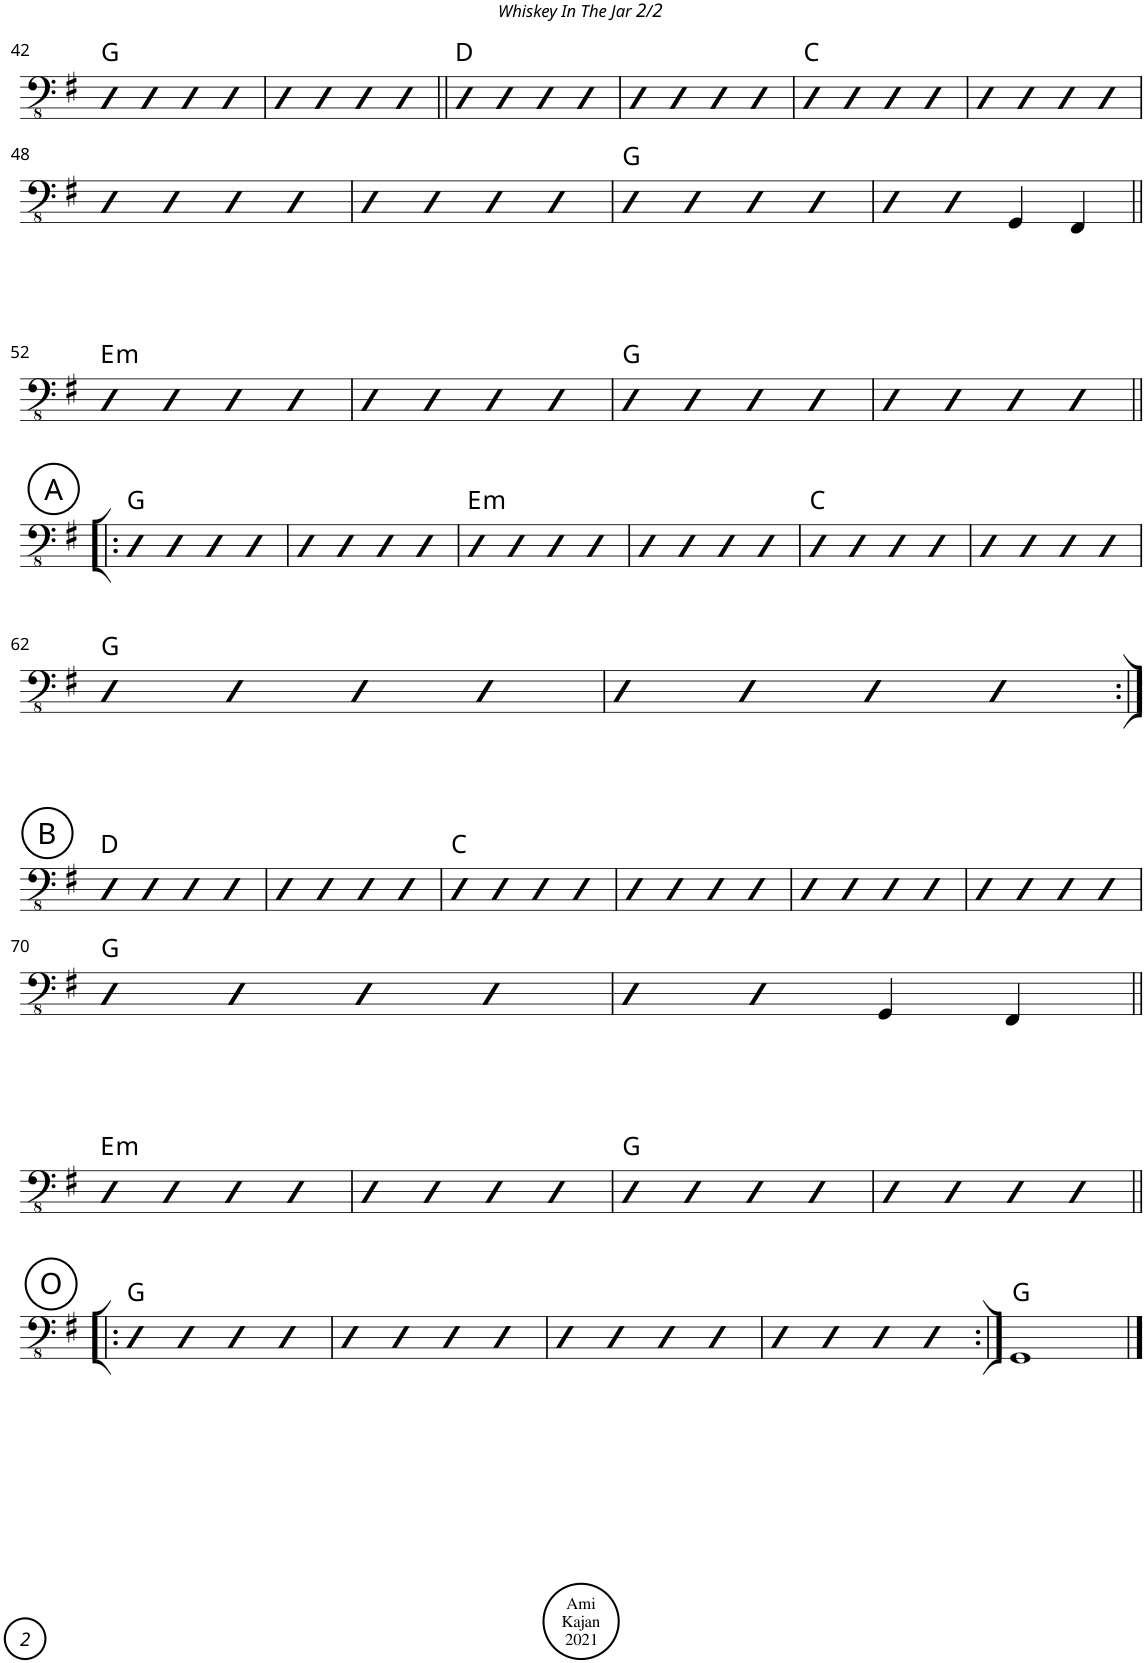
**kern	**harte
*part1	*part1
*staff1	*
*I"Acoustic Bass	*
*I'Bass	*
!!LO:PB:g=z
*clefFv4	*
*k[f#]	*
*M4/4	*
*met(c)	*
=42	=42
4EE	G:maj
4EE	.
4EE	.
4EE	.
=43	=43
4EE	.
4EE	.
4EE	.
4EE	.
=44||	=44||
4EE	D:maj
4EE	.
4EE	.
4EE	.
=45	=45
4EE	.
4EE	.
4EE	.
4EE	.
=46	=46
4EE	C:maj
4EE	.
4EE	.
4EE	.
=47	=47
4EE	.
4EE	.
4EE	.
4EE	.
!!LO:LB:g=z
=48	=48
4EE	.
4EE	.
4EE	.
4EE	.
=49	=49
4EE	.
4EE	.
4EE	.
4EE	.
=50	=50
4EE	G:maj
4EE	.
4EE	.
4EE	.
=51	=51
4EE	.
4EE	.
4GGG/	.
4FFF#/	.
!!LO:LB:g=z
=52||	=52||
!	!LO:H:kt=m
4EE	E:min
4EE	.
4EE	.
4EE	.
=53	=53
4EE	.
4EE	.
4EE	.
4EE	.
=54	=54
4EE	G:maj
4EE	.
4EE	.
4EE	.
=55	=55
4EE	.
4EE	.
4EE	.
4EE	.
!!LO:LB:g=z
!!LO:REH:place=s1:a:cj:enc=circle:fs=14:t=A
=56!|:	=56!|:
4EE	G:maj
4EE	.
4EE	.
4EE	.
=57	=57
4EE	.
4EE	.
4EE	.
4EE	.
=58	=58
!	!LO:H:kt=m
4EE	E:min
4EE	.
4EE	.
4EE	.
=59	=59
4EE	.
4EE	.
4EE	.
4EE	.
=60	=60
4EE	C:maj
4EE	.
4EE	.
4EE	.
=61	=61
4EE	.
4EE	.
4EE	.
4EE	.
!!LO:LB:g=z
=62	=62
4EE	G:maj
4EE	.
4EE	.
4EE	.
=63	=63
4EE	.
4EE	.
4EE	.
4EE	.
!!LO:LB:g=z
!!LO:REH:place=s1:a:cj:enc=circle:fs=14:t=B
=64:|!	=64:|!
4EE	D:maj
4EE	.
4EE	.
4EE	.
=65	=65
4EE	.
4EE	.
4EE	.
4EE	.
=66	=66
4EE	C:maj
4EE	.
4EE	.
4EE	.
=67	=67
4EE	.
4EE	.
4EE	.
4EE	.
=68	=68
4EE	.
4EE	.
4EE	.
4EE	.
=69	=69
4EE	.
4EE	.
4EE	.
4EE	.
!!LO:LB:g=z
=70	=70
4EE	G:maj
4EE	.
4EE	.
4EE	.
=71	=71
4EE	.
4EE	.
4GGG/	.
4FFF#/	.
!!LO:LB:g=z
=72||	=72||
!	!LO:H:kt=m
4EE	E:min
4EE	.
4EE	.
4EE	.
=73	=73
4EE	.
4EE	.
4EE	.
4EE	.
=74	=74
4EE	G:maj
4EE	.
4EE	.
4EE	.
=75	=75
4EE	.
4EE	.
4EE	.
4EE	.
!!LO:LB:g=z
!!LO:REH:place=s1:a:cj:enc=circle:fs=14:t=O
=76!|:	=76!|:
4EE	G:maj
4EE	.
4EE	.
4EE	.
=77	=77
4EE	.
4EE	.
4EE	.
4EE	.
=78	=78
4EE	.
4EE	.
4EE	.
4EE	.
=79	=79
4EE	.
4EE	.
4EE	.
4EE	.
=80:|!	=80:|!
1GGG	G:maj
==	==
*-	*-
